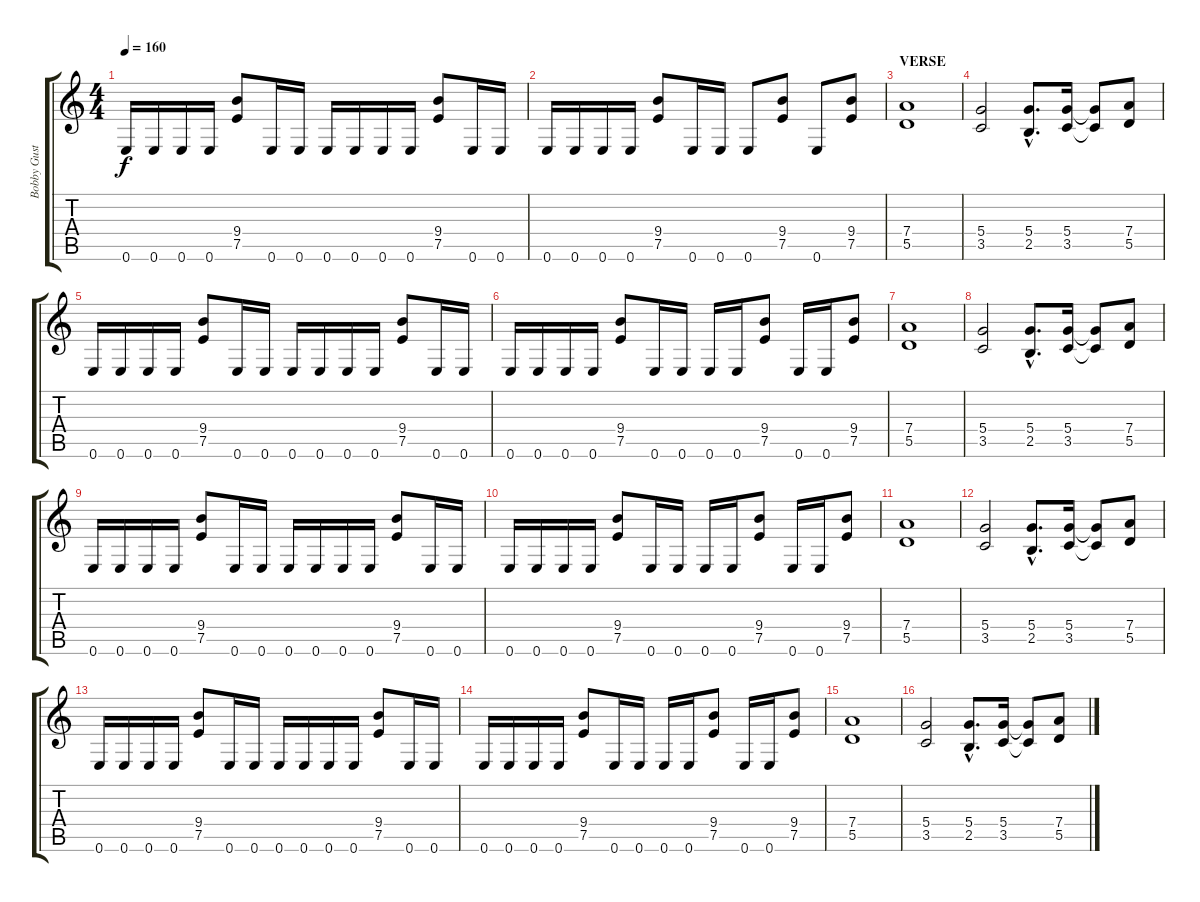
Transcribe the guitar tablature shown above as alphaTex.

\track ("Bobby Gustafson" "Bobby Gust") {instrument distortionguitar}
\staff {score tabs}
\tuning (E4 B3 G3 D3 A2 E2) {hide}
\ts (4 4)
\tempo 160
\clef g2
\ks c
0.6.16{dy f} 0.6.16 0.6.16 0.6.16 (9.4 7.5).8 0.6.16 0.6.16 0.6.16 0.6.16 0.6.16 0.6.16 (9.4 7.5).8 0.6.16 0.6.16 |
0.6.16 0.6.16 0.6.16 0.6.16 (9.4 7.5).8 0.6.16 0.6.16 0.6.8 (9.4 7.5).8 0.6.8 (9.4 7.5).8 |
\section ("" "VERSE")
(7.4 5.5).1 |
(5.4 3.5).2 (5.4{hac} 2.5{hac}).8{d} (5.4 3.5).16 (5.4{t} 3.5{t}).8 (7.4 5.5).8 |
0.6.16 0.6.16 0.6.16 0.6.16 (9.4 7.5).8 0.6.16 0.6.16 0.6.16 0.6.16 0.6.16 0.6.16 (9.4 7.5).8 0.6.16 0.6.16 |
0.6.16 0.6.16 0.6.16 0.6.16 (9.4 7.5).8 0.6.16 0.6.16 0.6.16 0.6.16 (9.4 7.5).8 0.6.16 0.6.16 (9.4 7.5).8 |
(7.4 5.5).1 |
(5.4 3.5).2 (5.4{hac} 2.5{hac}).8{d} (5.4 3.5).16 (5.4{t} 3.5{t}).8 (7.4 5.5).8 |
0.6.16 0.6.16 0.6.16 0.6.16 (9.4 7.5).8 0.6.16 0.6.16 0.6.16 0.6.16 0.6.16 0.6.16 (9.4 7.5).8 0.6.16 0.6.16 |
0.6.16 0.6.16 0.6.16 0.6.16 (9.4 7.5).8 0.6.16 0.6.16 0.6.16 0.6.16 (9.4 7.5).8 0.6.16 0.6.16 (9.4 7.5).8 |
(7.4 5.5).1 |
(5.4 3.5).2 (5.4{hac} 2.5{hac}).8{d} (5.4 3.5).16 (5.4{t} 3.5{t}).8 (7.4 5.5).8 |
0.6.16 0.6.16 0.6.16 0.6.16 (9.4 7.5).8 0.6.16 0.6.16 0.6.16 0.6.16 0.6.16 0.6.16 (9.4 7.5).8 0.6.16 0.6.16 |
0.6.16 0.6.16 0.6.16 0.6.16 (9.4 7.5).8 0.6.16 0.6.16 0.6.16 0.6.16 (9.4 7.5).8 0.6.16 0.6.16 (9.4 7.5).8 |
(7.4 5.5).1 |
(5.4 3.5).2 (5.4{hac} 2.5{hac}).8{d} (5.4 3.5).16 (5.4{t} 3.5{t}).8 (7.4 5.5).8
